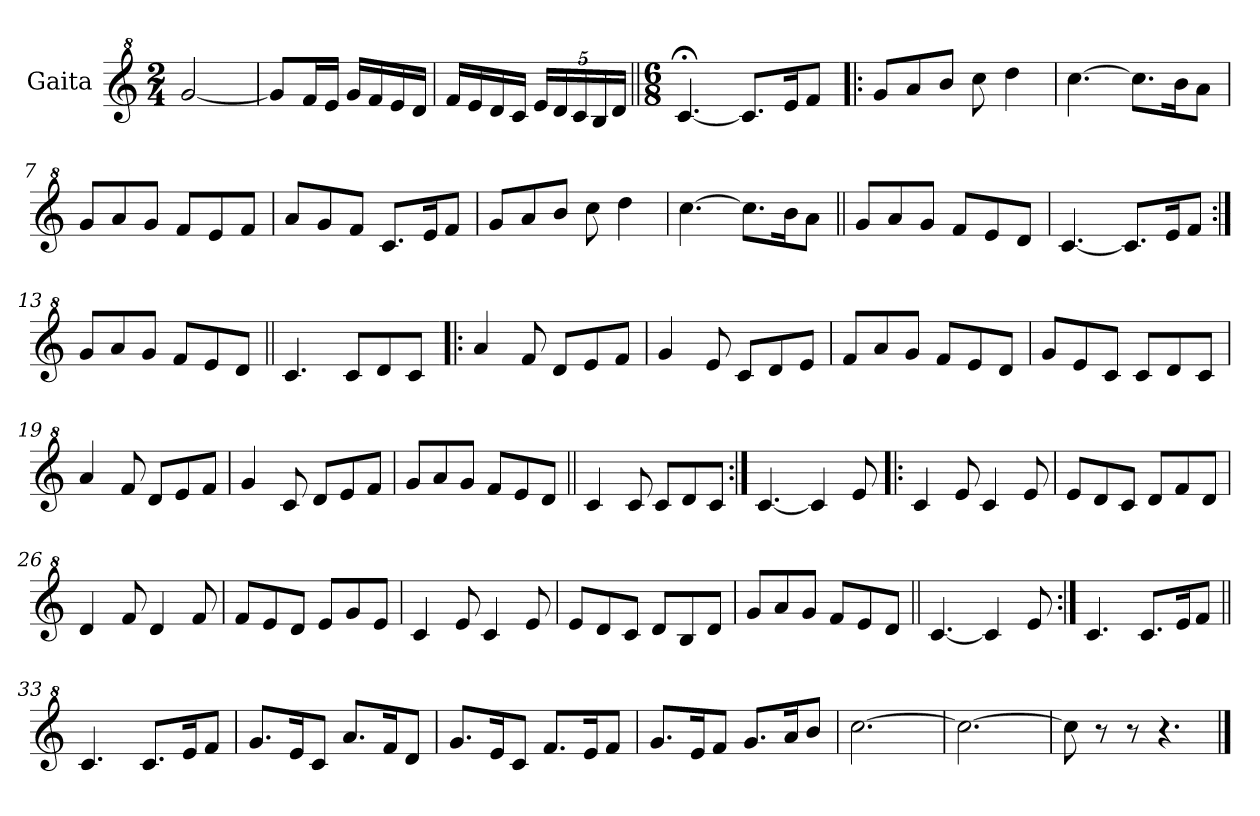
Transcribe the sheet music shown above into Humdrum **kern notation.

**kern
*part1
*staff1
*I"Gaita
*clefG^2
*k[]
*M2/4
*MM90
=1
[2gg/
=2
8gg/L]
16ff/L
16ee/JJ
16gg/LL
16ff/
16ee/
16dd/JJ
=3
16ff/LL
16ee/
16dd/
16cc/JJ
*Xbrackettup
20ee/LL
20dd/
20cc/
20b/
20dd/JJ
=4||
*M6/8
*MM180
[4.cc;</
8.cc/L]
16ee/K
8ff/J
=5!|:
8gg/L
8aa/
8bb/J
8ccc\
4ddd\
!!LO:LB:g=z
=6
[4.ccc\
8.ccc\L]
16bb\K
8aa\J
=7
8gg/L
8aa/
8gg/J
8ff/L
8ee/
8ff/J
=8
8aa/L
8gg/
8ff/J
8.cc/L
16ee/K
8ff/J
=9
8gg/L
8aa/
8bb/J
8ccc\
4ddd\
=10
[4.ccc\
8.ccc\L]
16bb\K
8aa\J
!!LO:LB:g=z
=11||
8gg/L
8aa/
8gg/J
8ff/L
8ee/
8dd/J
=12
[4.cc/
8.cc/L]
16ee/K
8ff/J
=13:|!
8gg/L
8aa/
8gg/J
8ff/L
8ee/
8dd/J
=14||
4.cc/
8cc/L
8dd/
8cc/J
=15!|:
4aa/
8ff/
8dd/L
8ee/
8ff/J
!!LO:LB:g=z
=16
4gg/
8ee/
8cc/L
8dd/
8ee/J
=17
8ff/L
8aa/
8gg/J
8ff/L
8ee/
8dd/J
=18
8gg/L
8ee/
8cc/J
8cc/L
8dd/
8cc/J
=19
4aa/
8ff/
8dd/L
8ee/
8ff/J
=20
4gg/
8cc/
8dd/L
8ee/
8ff/J
!!LO:LB:g=z
=21
8gg/L
8aa/
8gg/J
8ff/L
8ee/
8dd/J
=22||
4cc/
8cc/
8cc/L
8dd/
8cc/J
=23:|!
[4.cc/
4cc/]
8ee/
=24!|:
4cc/
8ee/
4cc/
8ee/
=25
8ee/L
8dd/
8cc/J
8dd/L
8ff/
8dd/J
!!LO:LB:g=z
=26
4dd/
8ff/
4dd/
8ff/
=27
8ff/L
8ee/
8dd/J
8ee/L
8gg/
8ee/J
=28
4cc/
8ee/
4cc/
8ee/
=29
8ee/L
8dd/
8cc/J
8dd/L
8b/
8dd/J
=30
8gg/L
8aa/
8gg/J
8ff/L
8ee/
8dd/J
!!LO:LB:g=z
=31||
[4.cc/
4cc/]
8ee/
=32:|!
4.cc/
8.cc/L
16ee/K
8ff/J
=33||
4.cc/
8.cc/L
16ee/K
8ff/J
=34
8.gg/L
16ee/K
8cc/J
8.aa/L
16ff/K
8dd/J
=35
8.gg/L
16ee/K
8cc/J
8.ff/L
16ee/K
8ff/J
!!LO:LB:g=z
=36
8.gg/L
16ee/K
8ff/J
8.gg/L
16aa/K
8bb/J
=37
[2.ccc\
=38
2.ccc\_
=39
8ccc\]
8r
8r
4.r
==
*-
